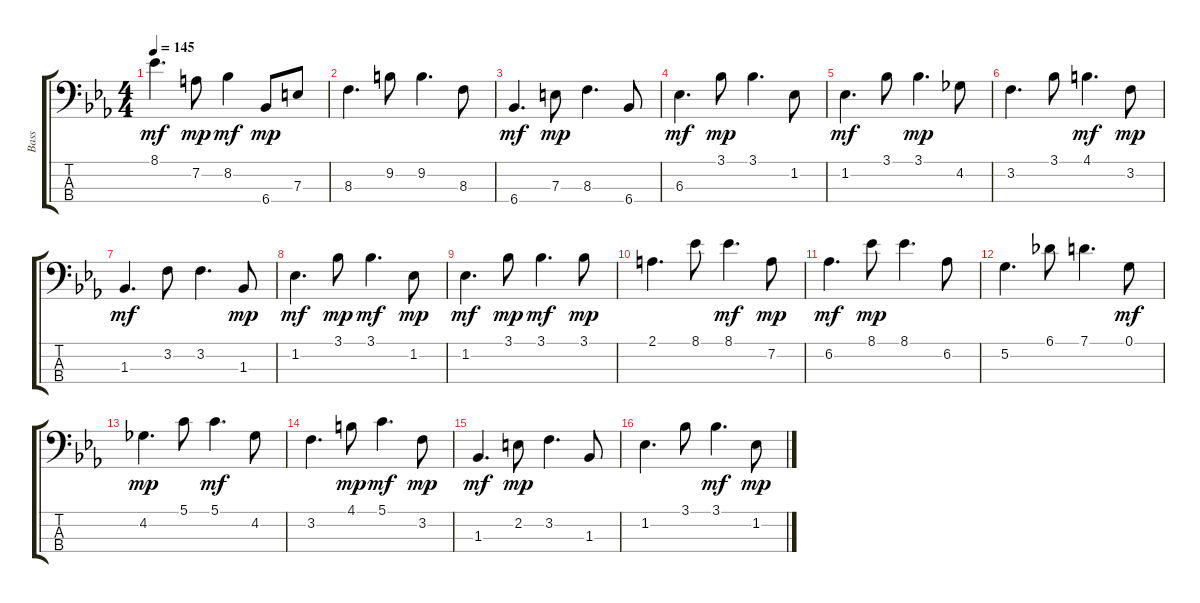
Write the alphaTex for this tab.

\track ("Bass" "Bass") {instrument electricbassfinger}
\staff {score tabs}
\tuning (G2 D2 A1 E1) {hide}
\ts (4 4)
\tempo 145
\clef f4
\ks eb
8.1.4{d dy mf} 7.2.8{dy mp} 8.2.4{dy mf} 6.4.8{dy mp} 7.3.8 |
8.3.4{d} 9.2.8 9.2.4{d} 8.3.8 |
6.4.4{d dy mf} 7.3.8{dy mp} 8.3.4{d} 6.4.8 |
6.3.4{d dy mf} 3.1.8{dy mp} 3.1.4{d} 1.2.8 |
1.2.4{d dy mf} 3.1.8 3.1.4{d dy mp} 4.2.8 |
3.2.4{d} 3.1.8 4.1.4{d dy mf} 3.2.8{dy mp} |
1.3.4{d dy mf} 3.2.8 3.2.4{d} 1.3.8{dy mp} |
1.2.4{d dy mf} 3.1.8{dy mp} 3.1.4{d dy mf} 1.2.8{dy mp} |
1.2.4{d dy mf} 3.1.8{dy mp} 3.1.4{d dy mf} 3.1.8{dy mp} |
2.1.4{d} 8.1.8 8.1.4{d dy mf} 7.2.8{dy mp} |
6.2.4{d dy mf} 8.1.8{dy mp} 8.1.4{d} 6.2.8 |
5.2.4{d} 6.1.8 7.1.4{d} 0.1.8{dy mf} |
4.2.4{d dy mp} 5.1.8 5.1.4{d dy mf} 4.2.8 |
3.2.4{d} 4.1.8{dy mp} 5.1.4{d dy mf} 3.2.8{dy mp} |
1.3.4{d dy mf} 2.2.8{dy mp} 3.2.4{d} 1.3.8 |
1.2.4{d} 3.1.8 3.1.4{d dy mf} 1.2.8{dy mp}
